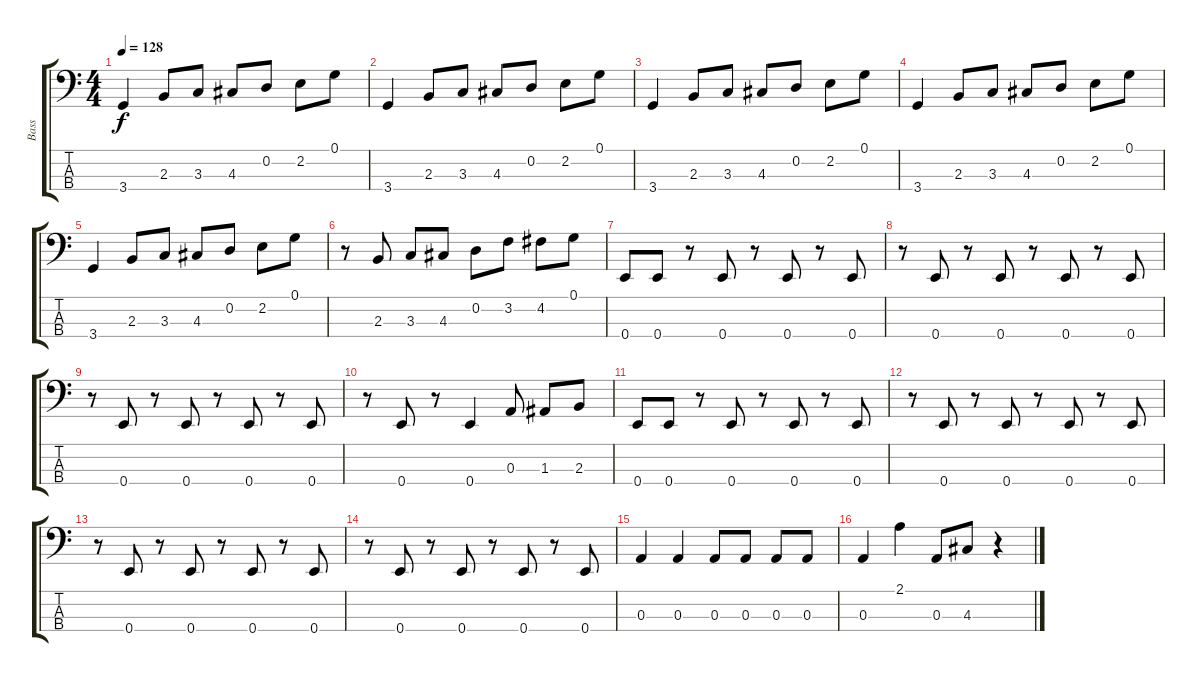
\track ("Bass" "Bass") {instrument electricbasspick}
\staff {score tabs}
\tuning (G2 D2 A1 E1) {hide}
\ts (4 4)
\tempo 128
\clef f4
\ks c
3.4.4{dy f} 2.3.8 3.3.8 4.3.8 0.2.8 2.2.8 0.1.8 |
3.4.4 2.3.8 3.3.8 4.3.8 0.2.8 2.2.8 0.1.8 |
3.4.4 2.3.8 3.3.8 4.3.8 0.2.8 2.2.8 0.1.8 |
3.4.4 2.3.8 3.3.8 4.3.8 0.2.8 2.2.8 0.1.8 |
3.4.4 2.3.8 3.3.8 4.3.8 0.2.8 2.2.8 0.1.8 |
r.8 2.3.8 3.3.8 4.3.8 0.2.8 3.2.8 4.2.8 0.1.8 |
0.4.8 0.4.8 r.8 0.4.8 r.8 0.4.8 r.8 0.4.8 |
r.8 0.4.8 r.8 0.4.8 r.8 0.4.8 r.8 0.4.8 |
r.8 0.4.8 r.8 0.4.8 r.8 0.4.8 r.8 0.4.8 |
r.8 0.4.8 r.8 0.4.4 0.3.8 1.3.8 2.3.8 |
0.4.8 0.4.8 r.8 0.4.8 r.8 0.4.8 r.8 0.4.8 |
r.8 0.4.8 r.8 0.4.8 r.8 0.4.8 r.8 0.4.8 |
r.8 0.4.8 r.8 0.4.8 r.8 0.4.8 r.8 0.4.8 |
r.8 0.4.8 r.8 0.4.8 r.8 0.4.8 r.8 0.4.8 |
0.3.4 0.3.4 0.3.8 0.3.8 0.3.8 0.3.8 |
0.3.4 2.1.4 0.3.8 4.3.8 r.4
